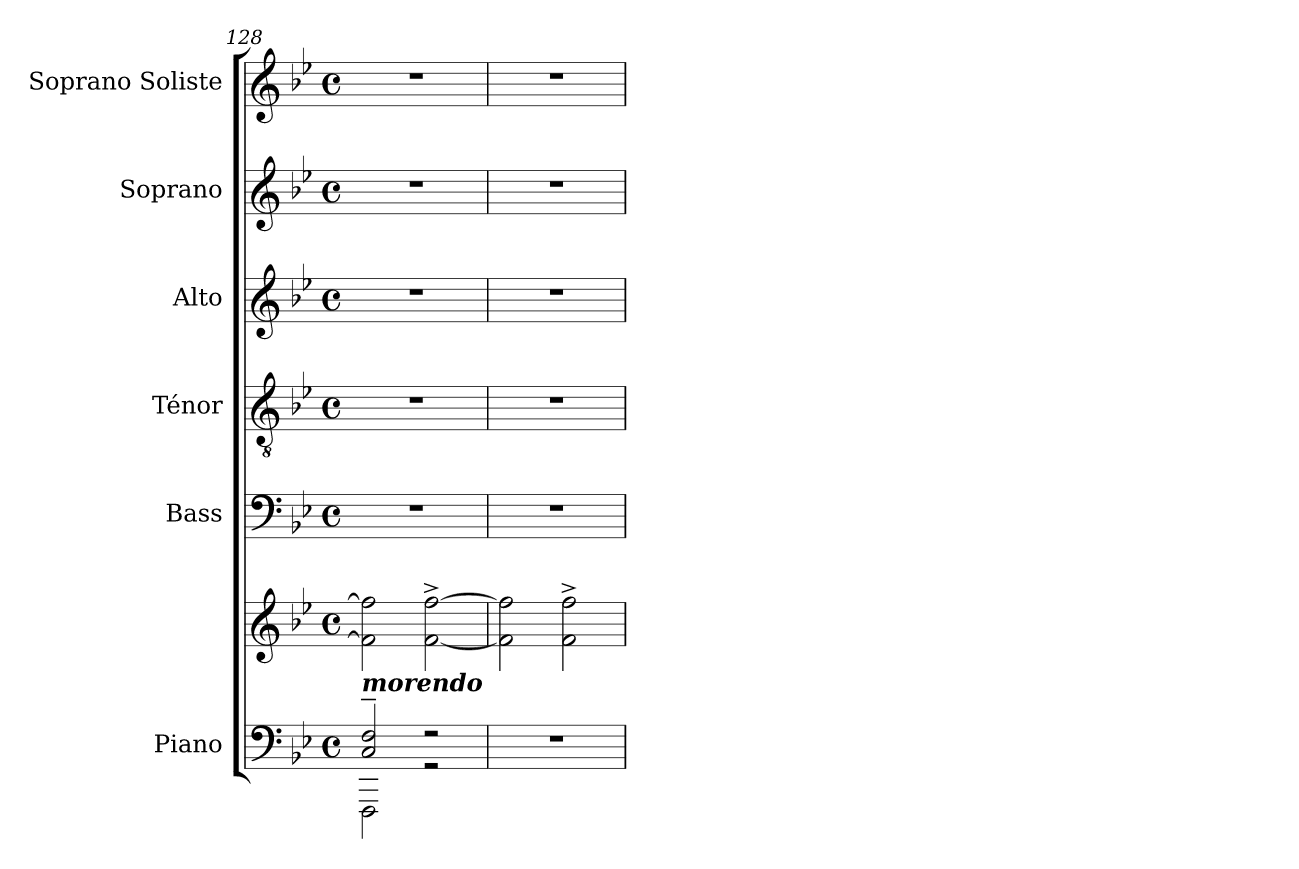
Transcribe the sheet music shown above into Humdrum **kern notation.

**kern	**kern	**kern	**kern	**kern	**kern	**kern
*part6	*part6	*part5	*part4	*part3	*part2	*part1
*staff7	*staff6	*staff5	*staff4	*staff3	*staff2	*staff1
*I"Piano	*	*I"Bass	*I"Ténor	*I"Alto	*I"Soprano	*I"Soprano Soliste
*I'Pno.	*	*I'B.	*I'T.	*I'A.	*I'S.	*
*clefF4	*clefG2	*clefF4	*clefGv2	*clefG2	*clefG2	*clefG2
*	*	*	*	*ITrd2c3	*	*
*k[b-e-]	*k[b-e-]	*k[b-e-]	*k[b-e-]	*k[f#]	*k[b-e-]	*k[b-e-]
*M4/4	*M4/4	*M4/4	*M4/4	*M4/4	*M4/4	*M4/4
*met(c)	*met(c)	*met(c)	*met(c)	*met(c)	*met(c)	*met(c)
=128	=128	=128	=128	=128	=128	=128
*^	*	*	*	*	*	*
!LO:TX:a:Bi:t=morendo	!	!	!	!	!	!	!
2C/~ 2F/~	2FFF\	2f\] 2ff\]	1r	1r	1r	1r	1r
2r	2rGG	[2f\^ [2ff\^	.	.	.	.	.
*v	*v	*	*	*	*	*	*
!!LO:LB:g=z
=129	=129	=129	=129	=129	=129	=129
1r	2f\] 2ff\]	1r	1r	1r	1r	1r
.	2f\^ 2ff\^	.	.	.	.	.
=	=	=	=	=	=	=
*-	*-	*-	*-	*-	*-	*-
